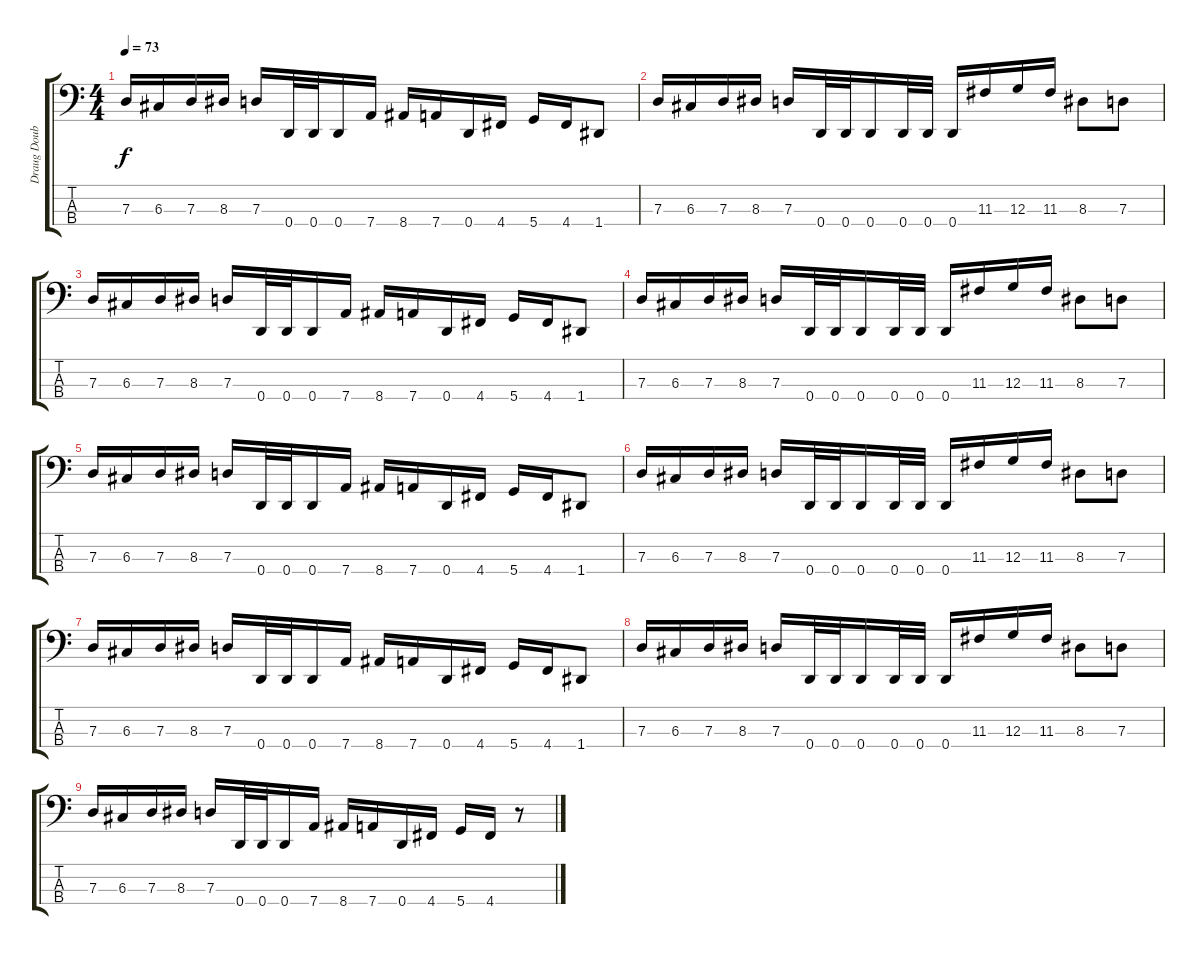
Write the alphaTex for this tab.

\track ("Draug Double" "Draug Doub") {instrument electricbasspick}
\staff {score tabs}
\tuning (F2 C2 G1 D1) {hide}
\ts (4 4)
\tempo 73
\clef f4
\ks c
7.3.16{dy f} 6.3.16 7.3.16 8.3.16 7.3.16 0.4.32 0.4.32 0.4.16 7.4.16 8.4.16 7.4.16 0.4.16 4.4.16 5.4.16 4.4.16 1.4.8 |
7.3.16 6.3.16 7.3.16 8.3.16 7.3.16 0.4.32 0.4.32 0.4.16 0.4.32 0.4.32 0.4.16 11.3.16 12.3.16 11.3.16 8.3.8 7.3.8 |
7.3.16 6.3.16 7.3.16 8.3.16 7.3.16 0.4.32 0.4.32 0.4.16 7.4.16 8.4.16 7.4.16 0.4.16 4.4.16 5.4.16 4.4.16 1.4.8 |
7.3.16 6.3.16 7.3.16 8.3.16 7.3.16 0.4.32 0.4.32 0.4.16 0.4.32 0.4.32 0.4.16 11.3.16 12.3.16 11.3.16 8.3.8 7.3.8 |
7.3.16 6.3.16 7.3.16 8.3.16 7.3.16 0.4.32 0.4.32 0.4.16 7.4.16 8.4.16 7.4.16 0.4.16 4.4.16 5.4.16 4.4.16 1.4.8 |
7.3.16 6.3.16 7.3.16 8.3.16 7.3.16 0.4.32 0.4.32 0.4.16 0.4.32 0.4.32 0.4.16 11.3.16 12.3.16 11.3.16 8.3.8 7.3.8 |
7.3.16 6.3.16 7.3.16 8.3.16 7.3.16 0.4.32 0.4.32 0.4.16 7.4.16 8.4.16 7.4.16 0.4.16 4.4.16 5.4.16 4.4.16 1.4.8 |
7.3.16 6.3.16 7.3.16 8.3.16 7.3.16 0.4.32 0.4.32 0.4.16 0.4.32 0.4.32 0.4.16 11.3.16 12.3.16 11.3.16 8.3.8 7.3.8 |
7.3.16 6.3.16 7.3.16 8.3.16 7.3.16 0.4.32 0.4.32 0.4.16 7.4.16 8.4.16 7.4.16 0.4.16 4.4.16 5.4.16 4.4.16 r.8
